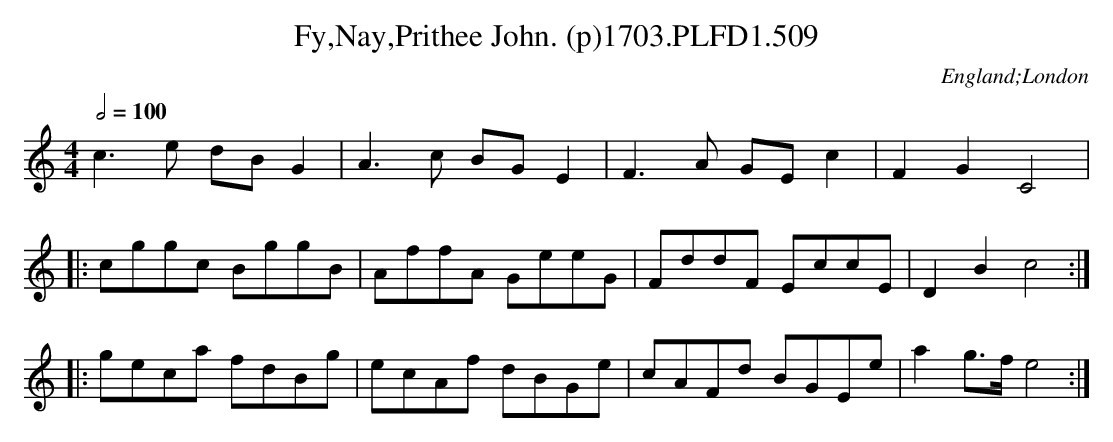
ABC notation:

X:1
T:Fy,Nay,Prithee John. (p)1703.PLFD1.509
M:4/4
L:1/8
Q:1/2=100
O:England;London
K:C
c3e dBG2|A3c BGE2|F3A GEc2|F2G2C4|
|:cggc BggB|AffA GeeG|FddF EccE|D2B2c4:|
|:geca fdBg|ecAf dBGe|cAFd BGEe|a2g>fe4:|
